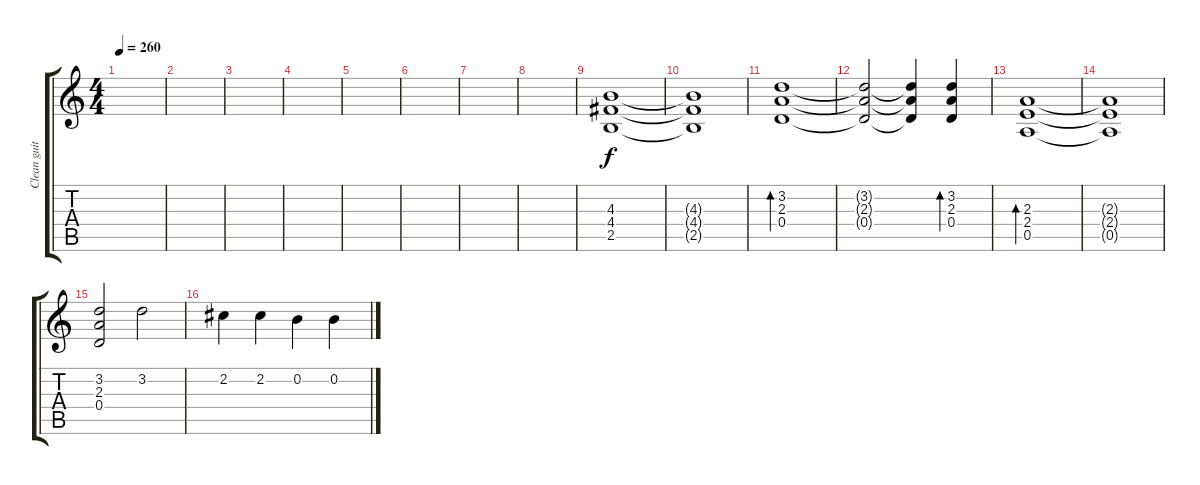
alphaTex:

\track ("Clean guitar in background" "Clean guit") {instrument electricguitarclean}
\staff {score tabs}
\tuning (E4 B3 G3 D3 A2 E2) {hide}
\ts (4 4)
\tempo 260
\clef g2
\ks c
|
|
|
|
|
|
|
|
(4.3 4.4 2.5).1 |
(4.3{t} 4.4{t} 2.5{t}).1 |
(3.2 2.3 0.4).1{bd 480} |
(3.2{t} 2.3{t} 0.4{t}).2 (3.2{t} 2.3{t} 0.4{t}).4 (3.2 2.3 0.4).4{bd 480} |
(2.3 2.4 0.5).1{bd 480} |
(2.3{t} 2.4{t} 0.5{t}).1 |
(3.2 2.3 0.4).2 3.2.2 |
2.2.4 2.2.4 0.2.4 0.2.4
